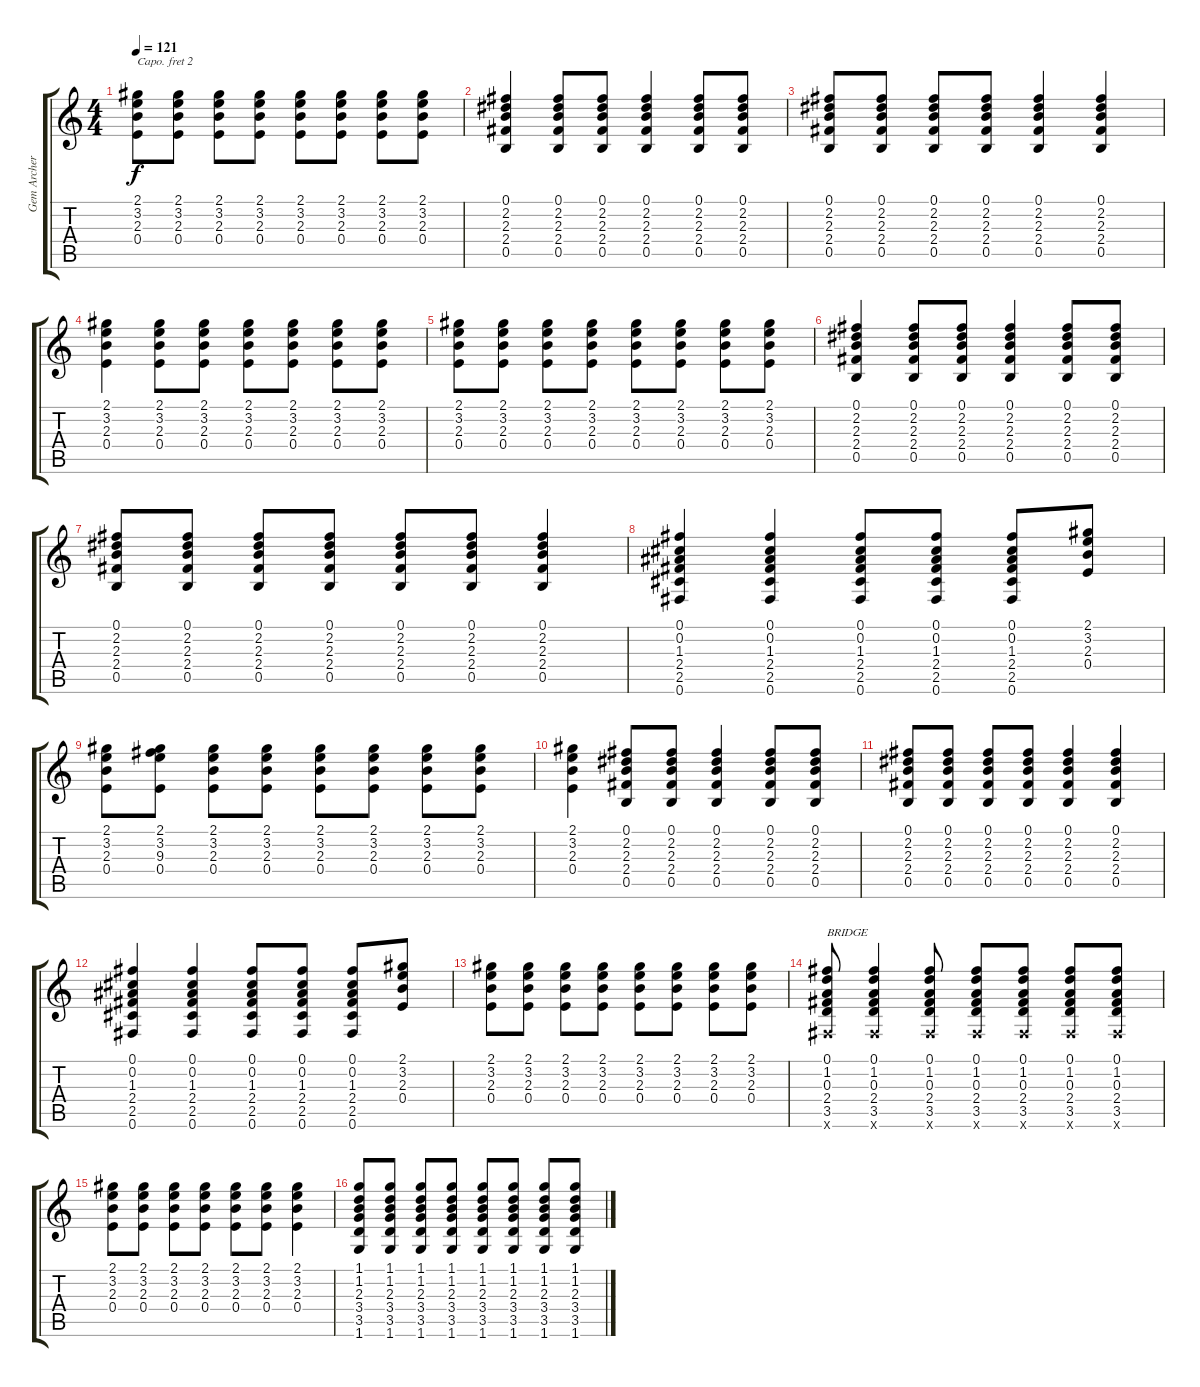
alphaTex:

\track ("Gem Archer - Rythem Guitar" "Gem Archer") {instrument overdrivenguitar}
\staff {score tabs}
\capo 2
\tuning (E4 B3 G3 D3 A2 E2) {hide}
\ts (4 4)
\tempo 121
\clef g2
\ks c
(2.1 3.2 2.3 0.4).8{dy f} (2.1 3.2 2.3 0.4).8 (2.1 3.2 2.3 0.4).8 (2.1 3.2 2.3 0.4).8 (2.1 3.2 2.3 0.4).8 (2.1 3.2 2.3 0.4).8 (2.1 3.2 2.3 0.4).8 (2.1 3.2 2.3 0.4).8 |
(0.1 2.2 2.3 2.4 0.5).4 (0.1 2.2 2.3 2.4 0.5).8 (0.1 2.2 2.3 2.4 0.5).8 (0.1 2.2 2.3 2.4 0.5).4 (0.1 2.2 2.3 2.4 0.5).8 (0.1 2.2 2.3 2.4 0.5).8 |
(0.1 2.2 2.3 2.4 0.5).8 (0.1 2.2 2.3 2.4 0.5).8 (0.1 2.2 2.3 2.4 0.5).8 (0.1 2.2 2.3 2.4 0.5).8 (0.1 2.2 2.3 2.4 0.5).4 (0.1 2.2 2.3 2.4 0.5).4 |
(2.1 3.2 2.3 0.4).4 (2.1 3.2 2.3 0.4).8 (2.1 3.2 2.3 0.4).8 (2.1 3.2 2.3 0.4).8 (2.1 3.2 2.3 0.4).8 (2.1 3.2 2.3 0.4).8 (2.1 3.2 2.3 0.4).8 |
(2.1 3.2 2.3 0.4).8 (2.1 3.2 2.3 0.4).8 (2.1 3.2 2.3 0.4).8 (2.1 3.2 2.3 0.4).8 (2.1 3.2 2.3 0.4).8 (2.1 3.2 2.3 0.4).8 (2.1 3.2 2.3 0.4).8 (2.1 3.2 2.3 0.4).8 |
(0.1 2.2 2.3 2.4 0.5).4 (0.1 2.2 2.3 2.4 0.5).8 (0.1 2.2 2.3 2.4 0.5).8 (0.1 2.2 2.3 2.4 0.5).4 (0.1 2.2 2.3 2.4 0.5).8 (0.1 2.2 2.3 2.4 0.5).8 |
(0.1 2.2 2.3 2.4 0.5).8 (0.1 2.2 2.3 2.4 0.5).8 (0.1 2.2 2.3 2.4 0.5).8 (0.1 2.2 2.3 2.4 0.5).8 (0.1 2.2 2.3 2.4 0.5).8 (0.1 2.2 2.3 2.4 0.5).8 (0.1 2.2 2.3 2.4 0.5).4 |
(0.1 0.2 1.3 2.4 2.5 0.6).4 (0.1 0.2 1.3 2.4 2.5 0.6).4 (0.1 0.2 1.3 2.4 2.5 0.6).8 (0.1 0.2 1.3 2.4 2.5 0.6).8 (0.1 0.2 1.3 2.4 2.5 0.6).8 (2.1 3.2 2.3 0.4).8 |
(2.1 3.2 2.3 0.4).8 (2.1 3.2 9.3 0.4).8 (2.1 3.2 2.3 0.4).8 (2.1 3.2 2.3 0.4).8 (2.1 3.2 2.3 0.4).8 (2.1 3.2 2.3 0.4).8 (2.1 3.2 2.3 0.4).8 (2.1 3.2 2.3 0.4).8 |
(2.1 3.2 2.3 0.4).4 (0.1 2.2 2.3 2.4 0.5).8 (0.1 2.2 2.3 2.4 0.5).8 (0.1 2.2 2.3 2.4 0.5).4 (0.1 2.2 2.3 2.4 0.5).8 (0.1 2.2 2.3 2.4 0.5).8 |
(0.1 2.2 2.3 2.4 0.5).8 (0.1 2.2 2.3 2.4 0.5).8 (0.1 2.2 2.3 2.4 0.5).8 (0.1 2.2 2.3 2.4 0.5).8 (0.1 2.2 2.3 2.4 0.5).4 (0.1 2.2 2.3 2.4 0.5).4 |
(0.1 0.2 1.3 2.4 2.5 0.6).4 (0.1 0.2 1.3 2.4 2.5 0.6).4 (0.1 0.2 1.3 2.4 2.5 0.6).8 (0.1 0.2 1.3 2.4 2.5 0.6).8 (0.1 0.2 1.3 2.4 2.5 0.6).8 (2.1 3.2 2.3 0.4).8 |
(2.1 3.2 2.3 0.4).8 (2.1 3.2 2.3 0.4).8 (2.1 3.2 2.3 0.4).8 (2.1 3.2 2.3 0.4).8 (2.1 3.2 2.3 0.4).8 (2.1 3.2 2.3 0.4).8 (2.1 3.2 2.3 0.4).8 (2.1 3.2 2.3 0.4).8 |
(0.1 1.2 0.3 2.4 3.5 0.6{x}).8{txt "BRIDGE"} (0.1 1.2 0.3 2.4 3.5 0.6{x}).4 (0.1 1.2 0.3 2.4 3.5 0.6{x}).8 (0.1 1.2 0.3 2.4 3.5 0.6{x}).8 (0.1 1.2 0.3 2.4 3.5 0.6{x}).8 (0.1 1.2 0.3 2.4 3.5 0.6{x}).8 (0.1 1.2 0.3 2.4 3.5 0.6{x}).8 |
(2.1 3.2 2.3 0.4).8 (2.1 3.2 2.3 0.4).8 (2.1 3.2 2.3 0.4).8 (2.1 3.2 2.3 0.4).8 (2.1 3.2 2.3 0.4).8 (2.1 3.2 2.3 0.4).8 (2.1 3.2 2.3 0.4).4 |
(1.1 1.2 2.3 3.4 3.5 1.6).8 (1.1 1.2 2.3 3.4 3.5 1.6).8 (1.1 1.2 2.3 3.4 3.5 1.6).8 (1.1 1.2 2.3 3.4 3.5 1.6).8 (1.1 1.2 2.3 3.4 3.5 1.6).8 (1.1 1.2 2.3 3.4 3.5 1.6).8 (1.1 1.2 2.3 3.4 3.5 1.6).8 (1.1 1.2 2.3 3.4 3.5 1.6).8
